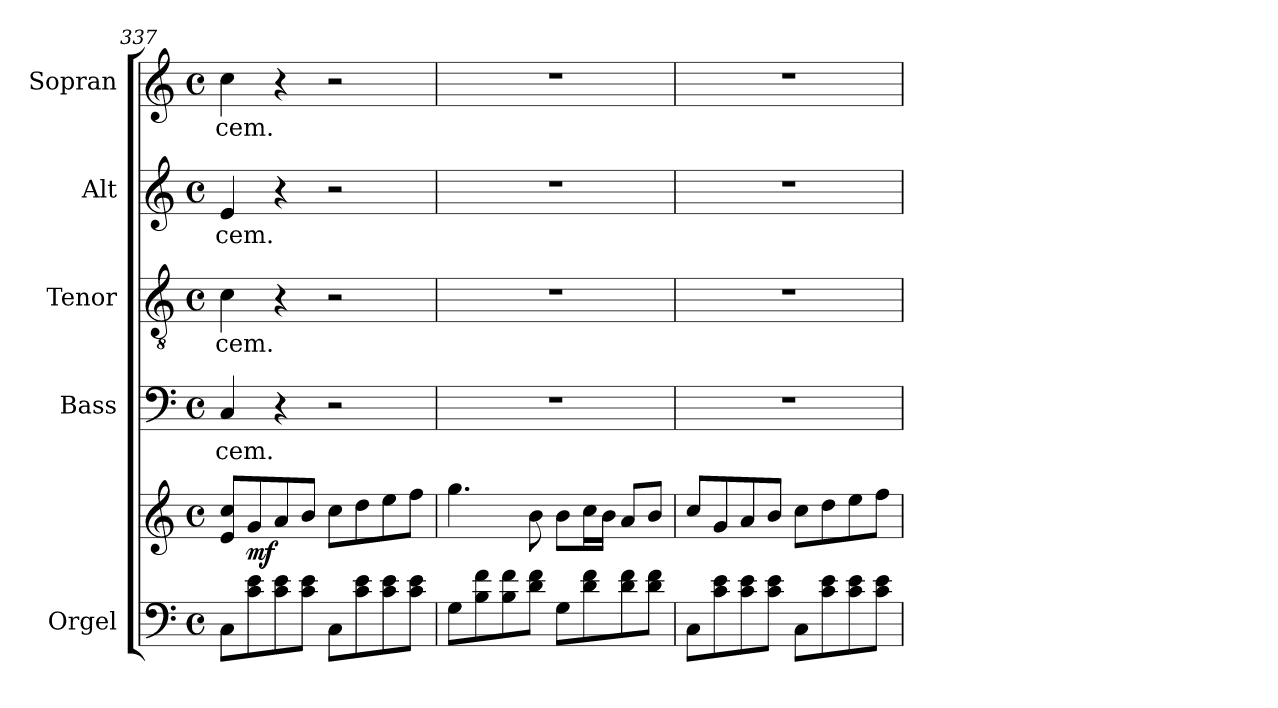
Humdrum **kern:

**kern	**kern	**dynam	**kern	**text	**kern	**text	**kern	**text	**kern	**text
*part5	*part5	*part5	*part4	*part4	*part3	*part3	*part2	*part2	*part1	*part1
*staff6	*staff5	*staff5/6	*staff4	*staff4	*staff3	*staff3	*staff2	*staff2	*staff1	*staff1
*I"Orgel	*	*	*I"Bass	*	*I"Tenor	*	*I"Alt	*	*I"Sopran	*
*I'Org.	*	*	*I'B.	*	*I'T.	*	*I'A.	*	*I'S.	*
!!LO:LB:g=z
*clefF4	*clefG2	*	*clefF4	*	*clefGv2	*	*clefG2	*	*clefG2	*
*k[]	*k[]	*	*k[]	*	*k[]	*	*k[]	*	*k[]	*
*C:	*C:	*	*C:	*	*C:	*	*C:	*	*C:	*
*M4/4	*M4/4	*	*M4/4	*	*M4/4	*	*M4/4	*	*M4/4	*
*met(c)	*met(c)	*	*met(c)	*	*met(c)	*	*met(c)	*	*met(c)	*
=337	=337	=337	=337	=337	=337	=337	=337	=337	=337	=337
!	!	!	!	!LO:LY:b	!	!LO:LY:b	!	!LO:LY:b	!	!LO:LY:b
8C\L	8e/ 8cc/L	.	4C/	-cem.	4c\	-cem.	4e/	-cem.	4cc\	-cem.
!	!	!LO:DY:b	!	!	!	!	!	!	!	!
8c\ 8e\	8g/	mf	.	.	.	.	.	.	.	.
8c\ 8e\	8a/	.	4r	.	4r	.	4r	.	4r	.
8c\ 8e\J	8b/J	.	.	.	.	.	.	.	.	.
8C\L	8cc\L	.	2r	.	2r	.	2r	.	2r	.
8c\ 8e\	8dd\	.	.	.	.	.	.	.	.	.
8c\ 8e\	8ee\	.	.	.	.	.	.	.	.	.
8c\ 8e\J	8ff\J	.	.	.	.	.	.	.	.	.
=338	=338	=338	=338	=338	=338	=338	=338	=338	=338	=338
8G\L	4.gg\	.	1r	.	1r	.	1r	.	1r	.
8B\ 8f\	.	.	.	.	.	.	.	.	.	.
8B\ 8f\	.	.	.	.	.	.	.	.	.	.
8d\ 8f\J	8b\	.	.	.	.	.	.	.	.	.
8G\L	8b\L	.	.	.	.	.	.	.	.	.
8d\ 8f\	16cc\L	.	.	.	.	.	.	.	.	.
.	16b\JJ	.	.	.	.	.	.	.	.	.
8d\ 8f\	8a/L	.	.	.	.	.	.	.	.	.
8d\ 8f\J	8b/J	.	.	.	.	.	.	.	.	.
=339	=339	=339	=339	=339	=339	=339	=339	=339	=339	=339
8C\L	8cc/L	.	1r	.	1r	.	1r	.	1r	.
8c\ 8e\	8g/	.	.	.	.	.	.	.	.	.
8c\ 8e\	8a/	.	.	.	.	.	.	.	.	.
8c\ 8e\J	8b/J	.	.	.	.	.	.	.	.	.
8C\L	8cc\L	.	.	.	.	.	.	.	.	.
8c\ 8e\	8dd\	.	.	.	.	.	.	.	.	.
8c\ 8e\	8ee\	.	.	.	.	.	.	.	.	.
8c\ 8e\J	8ff\J	.	.	.	.	.	.	.	.	.
=	=	=	=	=	=	=	=	=	=	=
*-	*-	*-	*-	*-	*-	*-	*-	*-	*-	*-
